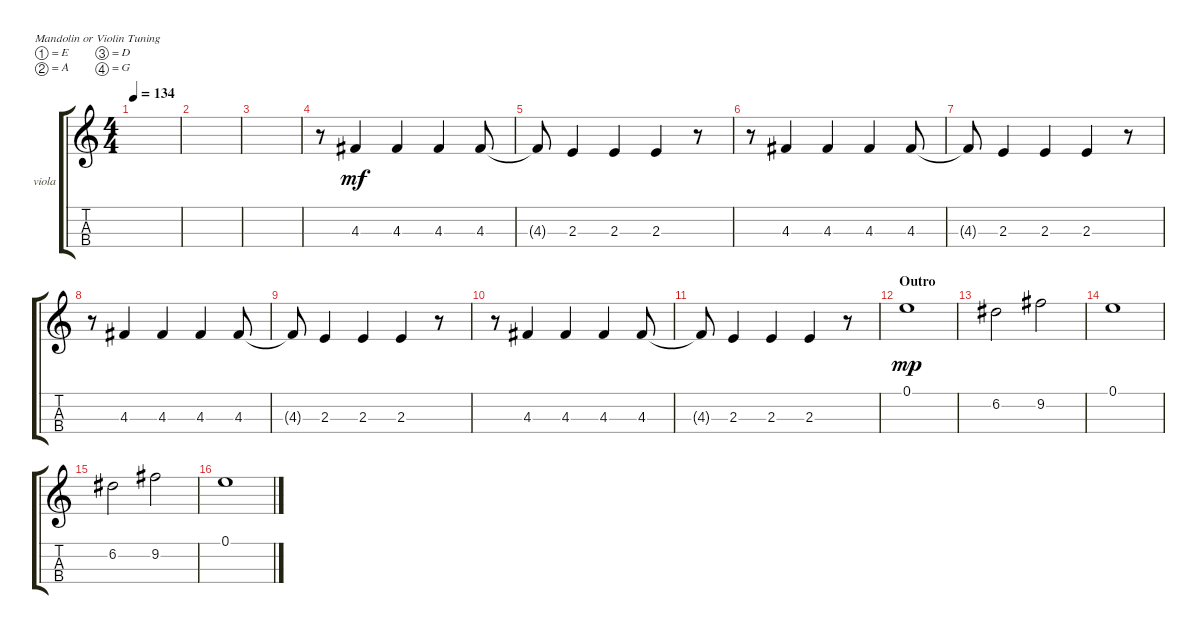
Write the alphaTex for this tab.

\defaultSystemsLayout 4
\bracketExtendMode groupsimilarinstruments
\firstSystemTrackNameOrientation horizontal
\otherSystemsTrackNameOrientation horizontal
\track ("viola" "viola") {instrument violin}
\staff {score tabs}
\tuning (E5 A4 D4 G3)
\ts (4 4)
\tempo 134
\clef g2
\scale
0.333333
\ks c
|
\scale
0.333333 |
\scale
0.333333 |
\scale
0.333333 r.8 4.3.4{dy mf} 4.3.4 4.3.4 4.3.8 |
\scale
0.333333 4.3{t}.8 2.3.4 2.3.4 2.3.4 r.8 |
\scale
0.333333 r.8 4.3.4 4.3.4 4.3.4 4.3.8 |
\scale
0.333333 4.3{t}.8 2.3.4 2.3.4 2.3.4 r.8 |
\scale
0.333333 r.8 4.3.4 4.3.4 4.3.4 4.3.8 |
\scale
0.333333 4.3{t}.8 2.3.4 2.3.4 2.3.4 r.8 |
\scale
0.333333 r.8 4.3.4 4.3.4 4.3.4 4.3.8 |
\scale
0.333333 4.3{t}.8 2.3.4 2.3.4 2.3.4 r.8 |
\section ("" "Outro")
\scale
0.333333 0.1.1{dy mp} |
\scale
0.333333 6.2.2 9.2.2 |
\scale
0.333333 0.1.1 |
\scale
0.333333 6.2.2 9.2.2 |
\scale
0.333333 0.1.1
